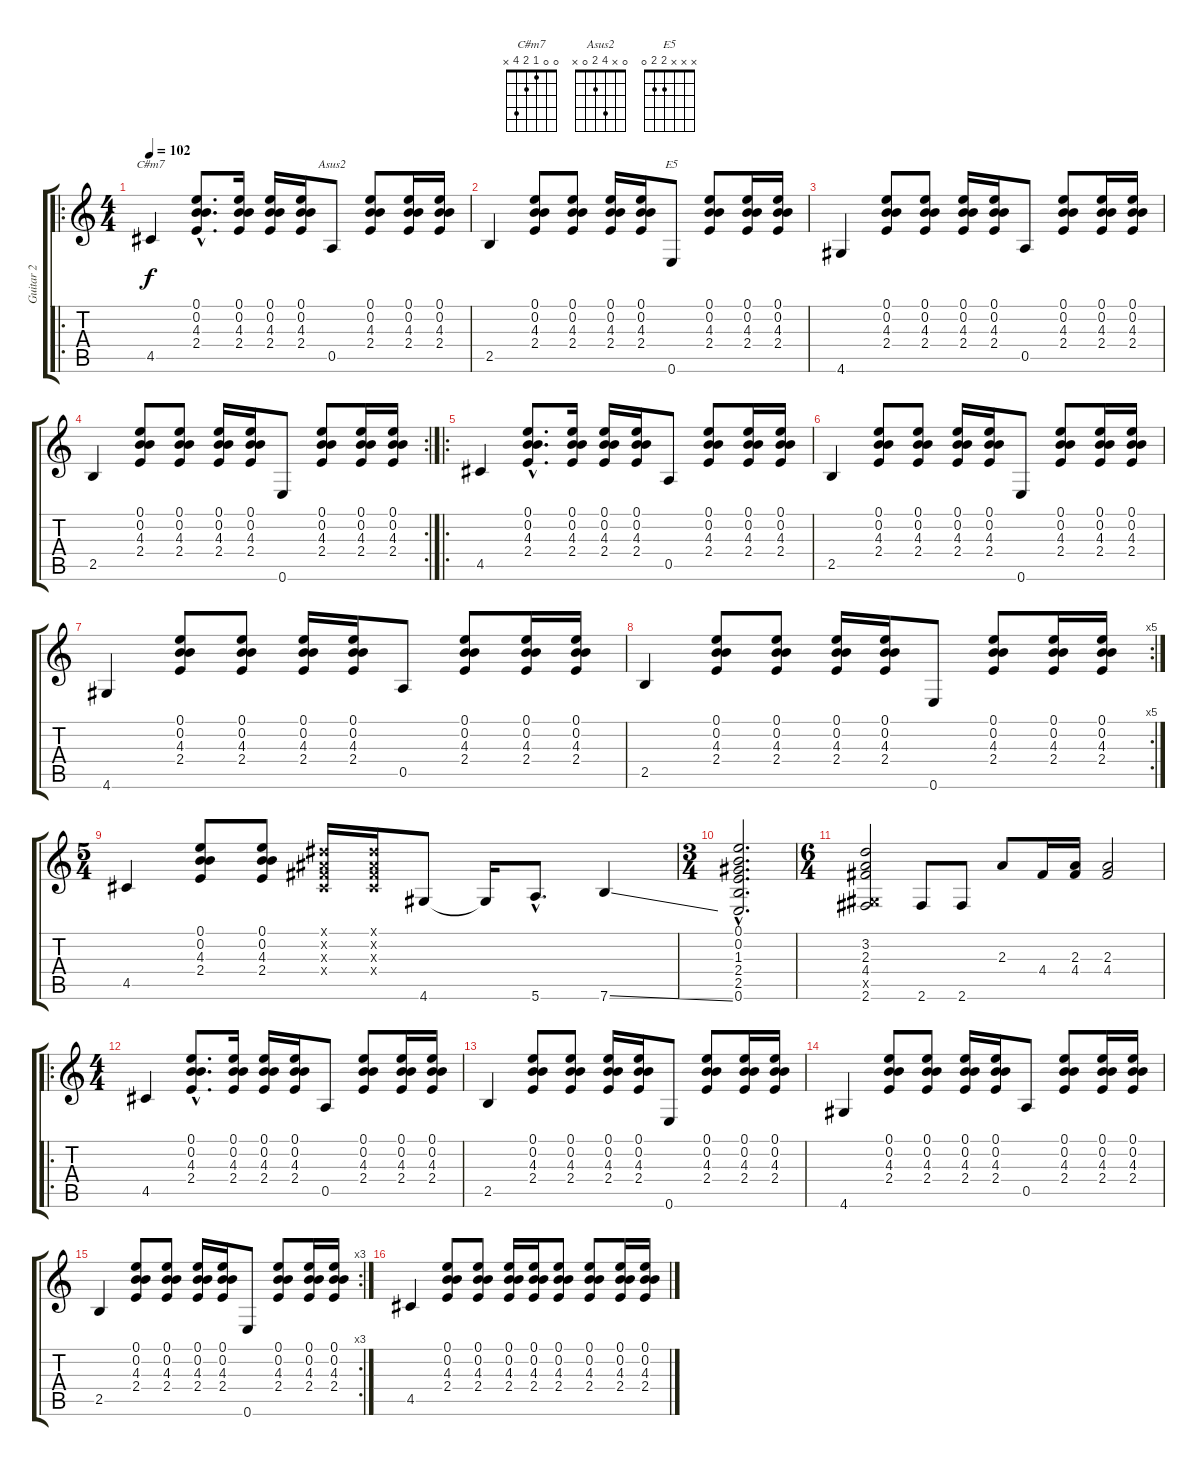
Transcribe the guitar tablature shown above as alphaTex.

\track ("Guitar 2" "Guitar 2") {instrument acousticguitarnylon}
\staff {score tabs}
\tuning (E4 B3 G3 D3 A2 E2) {hide}
\chord ("C#m7" 0 0 1 2 4 x)
\chord ("Asus2" 0 x 4 2 0 x)
\chord ("E5" x x x 2 2 0)
\ro
\ts (4 4)
\tempo 102
\clef g2
\ks c
4.5.4{ch "C#m7" dy f instrument acousticguitarnylon} (0.1{hac} 0.2{hac} 4.3{hac} 2.4{hac}).8{d} (0.1 0.2 4.3 2.4).16 (0.1 0.2 4.3 2.4).16 (0.1 0.2 4.3 2.4).16 0.5.8{ch "Asus2"} (0.1 0.2 4.3 2.4).8 (0.1 0.2 4.3 2.4).16 (0.1 0.2 4.3 2.4).16 |
2.5.4 (0.1 0.2 4.3 2.4).8 (0.1 0.2 4.3 2.4).8 (0.1 0.2 4.3 2.4).16 (0.1 0.2 4.3 2.4).16 0.6.8{ch "E5"} (0.1 0.2 4.3 2.4).8 (0.1 0.2 4.3 2.4).16 (0.1 0.2 4.3 2.4).16 |
4.6.4 (0.1 0.2 4.3 2.4).8 (0.1 0.2 4.3 2.4).8 (0.1 0.2 4.3 2.4).16 (0.1 0.2 4.3 2.4).16 0.5.8 (0.1 0.2 4.3 2.4).8 (0.1 0.2 4.3 2.4).16 (0.1 0.2 4.3 2.4).16 |
\rc 2
2.5.4 (0.1 0.2 4.3 2.4).8 (0.1 0.2 4.3 2.4).8 (0.1 0.2 4.3 2.4).16 (0.1 0.2 4.3 2.4).16 0.6.8 (0.1 0.2 4.3 2.4).8 (0.1 0.2 4.3 2.4).16 (0.1 0.2 4.3 2.4).16 |
\ro
4.5.4 (0.1{hac} 0.2{hac} 4.3{hac} 2.4{hac}).8{d} (0.1 0.2 4.3 2.4).16 (0.1 0.2 4.3 2.4).16 (0.1 0.2 4.3 2.4).16 0.5.8 (0.1 0.2 4.3 2.4).8 (0.1 0.2 4.3 2.4).16 (0.1 0.2 4.3 2.4).16 |
2.5.4 (0.1 0.2 4.3 2.4).8 (0.1 0.2 4.3 2.4).8 (0.1 0.2 4.3 2.4).16 (0.1 0.2 4.3 2.4).16 0.6.8 (0.1 0.2 4.3 2.4).8 (0.1 0.2 4.3 2.4).16 (0.1 0.2 4.3 2.4).16 |
4.6.4 (0.1 0.2 4.3 2.4).8 (0.1 0.2 4.3 2.4).8 (0.1 0.2 4.3 2.4).16 (0.1 0.2 4.3 2.4).16 0.5.8 (0.1 0.2 4.3 2.4).8 (0.1 0.2 4.3 2.4).16 (0.1 0.2 4.3 2.4).16 |
\rc 5
2.5.4 (0.1 0.2 4.3 2.4).8 (0.1 0.2 4.3 2.4).8 (0.1 0.2 4.3 2.4).16 (0.1 0.2 4.3 2.4).16 0.6.8 (0.1 0.2 4.3 2.4).8 (0.1 0.2 4.3 2.4).16 (0.1 0.2 4.3 2.4).16 |
\ts (5 4)
4.5.4 (0.1 0.2 4.3 2.4).8 (0.1 0.2 4.3 2.4).8 (-1.1{x} -1.2{x} -1.3{x} -1.4{x}).16 (-1.1{x} -1.2{x} -1.3{x} -1.4{x}).16 4.6.8 4.6{t}.16 5.6{hac}.8{d} 7.6{ss}.4 |
\ts (3 4)
(0.1{hac} 0.2{hac} 1.3{hac} 2.4{hac} 2.5{hac} 0.6{hac}).2{d} |
\ts (6 4)
(3.2 2.3 4.4 -1.5{x} 2.6).2 2.6.8 2.6.8 2.3.8 4.4.16 (2.3 4.4).16 (2.3 4.4).2 |
\ro
\ts (4 4)
4.5.4 (0.1{hac} 0.2{hac} 4.3{hac} 2.4{hac}).8{d} (0.1 0.2 4.3 2.4).16 (0.1 0.2 4.3 2.4).16 (0.1 0.2 4.3 2.4).16 0.5.8 (0.1 0.2 4.3 2.4).8 (0.1 0.2 4.3 2.4).16 (0.1 0.2 4.3 2.4).16 |
2.5.4 (0.1 0.2 4.3 2.4).8 (0.1 0.2 4.3 2.4).8 (0.1 0.2 4.3 2.4).16 (0.1 0.2 4.3 2.4).16 0.6.8 (0.1 0.2 4.3 2.4).8 (0.1 0.2 4.3 2.4).16 (0.1 0.2 4.3 2.4).16 |
4.6.4 (0.1 0.2 4.3 2.4).8 (0.1 0.2 4.3 2.4).8 (0.1 0.2 4.3 2.4).16 (0.1 0.2 4.3 2.4).16 0.5.8 (0.1 0.2 4.3 2.4).8 (0.1 0.2 4.3 2.4).16 (0.1 0.2 4.3 2.4).16 |
\rc 3
2.5.4 (0.1 0.2 4.3 2.4).8 (0.1 0.2 4.3 2.4).8 (0.1 0.2 4.3 2.4).16 (0.1 0.2 4.3 2.4).16 0.6.8 (0.1 0.2 4.3 2.4).8 (0.1 0.2 4.3 2.4).16 (0.1 0.2 4.3 2.4).16 |
4.5.4 (0.1 0.2 4.3 2.4).8 (0.1 0.2 4.3 2.4).8 (0.1 0.2 4.3 2.4).16 (0.1 0.2 4.3 2.4).16 (0.1 0.2 4.3 2.4).8 (0.1 0.2 4.3 2.4).8 (0.1 0.2 4.3 2.4).16 (0.1 0.2 4.3 2.4).16
